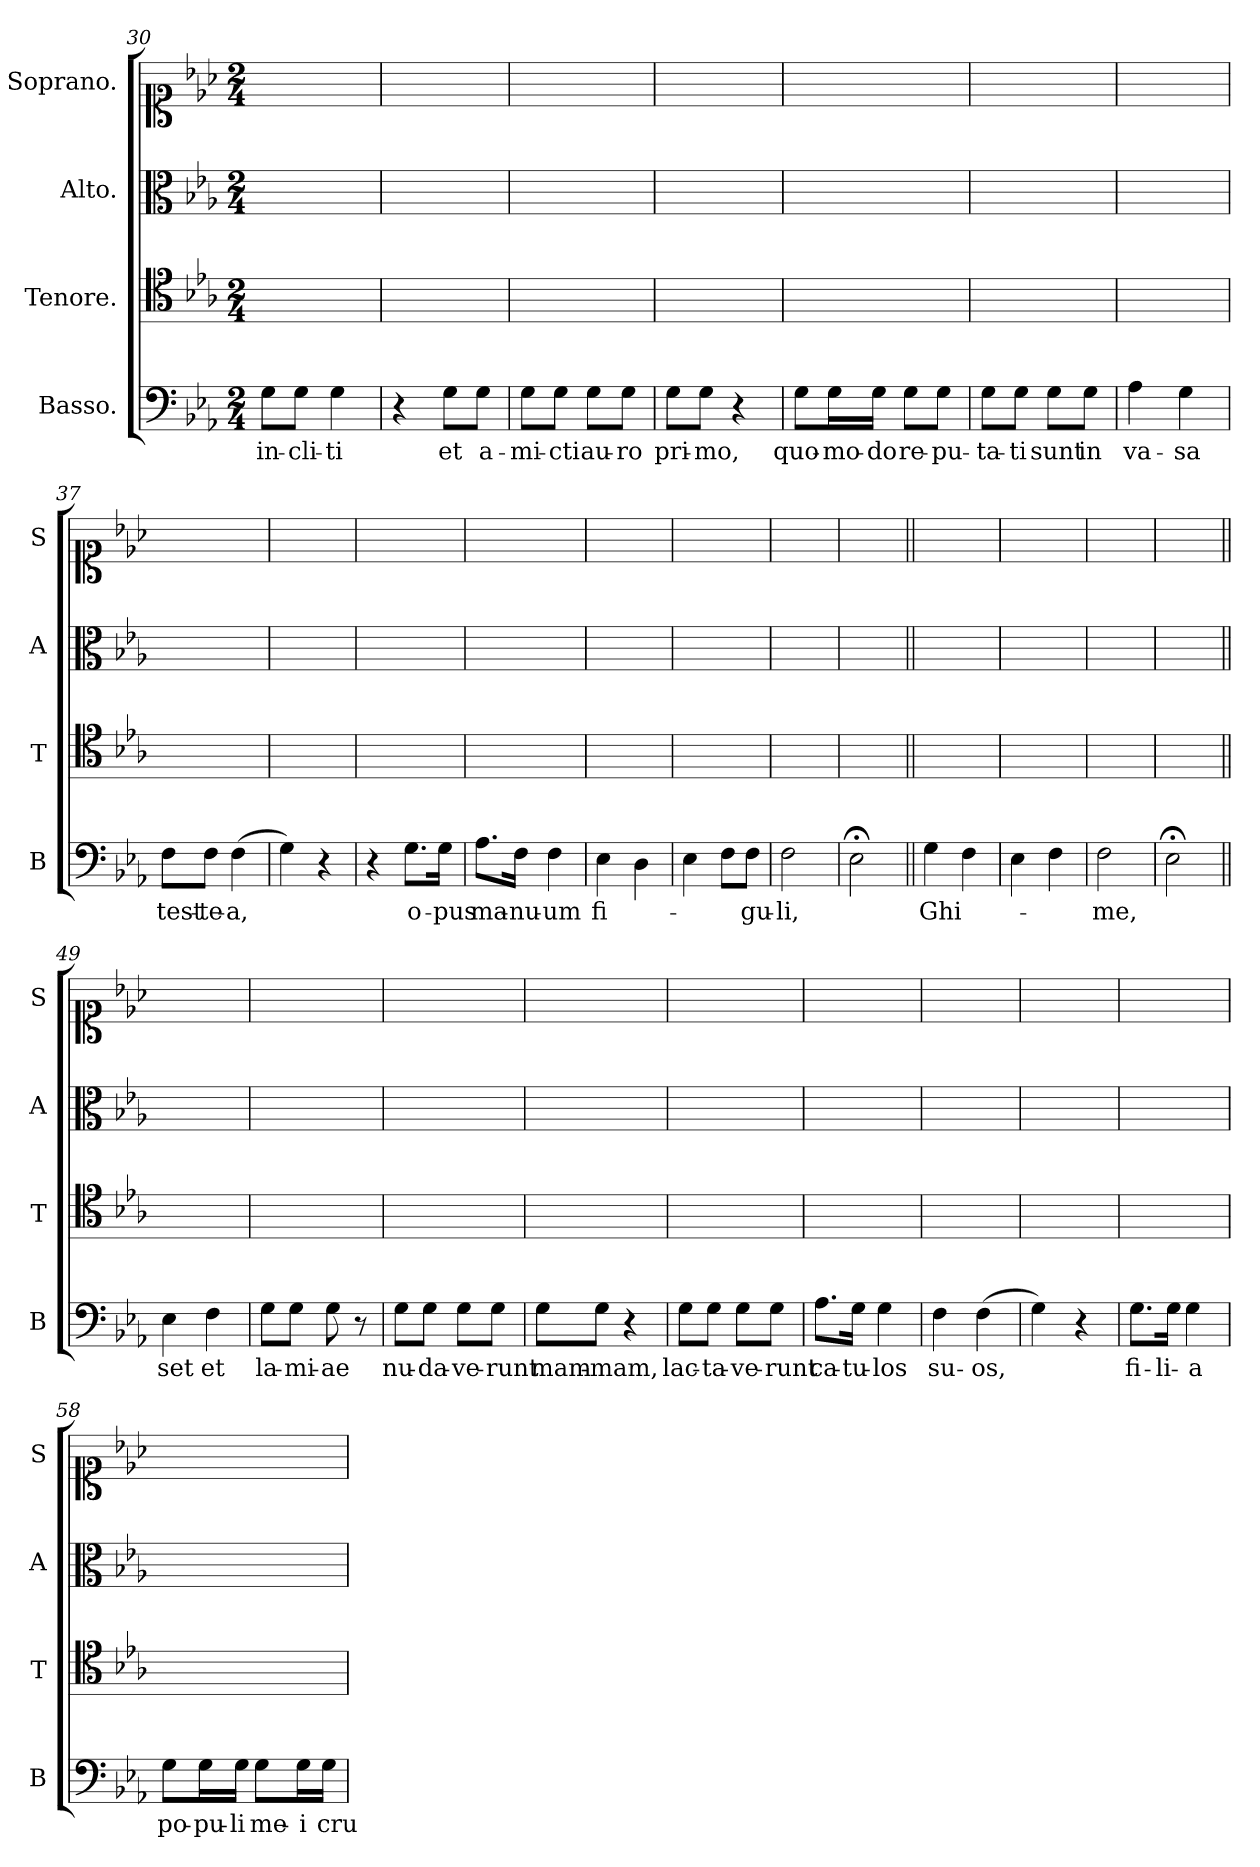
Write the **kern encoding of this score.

**kern	**text	**kern	**kern	**kern
*part4	*part4	*part3	*part2	*part1
*staff4	*staff4	*staff3	*staff2	*staff1
*I"Basso.	*	*I"Tenore.	*I"Alto.	*I"Soprano.
*I'B	*	*I'T	*I'A	*I'S
*clefF4	*	*clefC4	*clefC3	*clefC1
*k[b-e-a-]	*	*k[b-e-a-]	*k[b-e-a-]	*k[b-e-a-]
*c:	*	*c:	*c:	*c:
*M2/4	*	*M2/4	*M2/4	*M2/4
=30	=30	=30	=30	=30
8G\L	in-	2ryy	2ryy	2ryy
8G\J	-cli-	.	.	.
4G\	-ti	.	.	.
=31	=31	=31	=31	=31
4r	.	2ryy	2ryy	2ryy
8G\L	et	.	.	.
8G\J	a-	.	.	.
=32	=32	=32	=32	=32
8G\L	-mi-	2ryy	2ryy	2ryy
8G\J	-cti	.	.	.
8G\L	au-	.	.	.
8G\J	-ro	.	.	.
=33	=33	=33	=33	=33
8G\L	pri-	2ryy	2ryy	2ryy
8G\J	-mo,	.	.	.
4r	.	.	.	.
=34	=34	=34	=34	=34
8G\L	quo-	2ryy	2ryy	2ryy
16G\L	-mo-	.	.	.
16G\JJ	-do	.	.	.
8G\L	re-	.	.	.
8G\J	-pu-	.	.	.
=35	=35	=35	=35	=35
8G\L	-ta-	2ryy	2ryy	2ryy
8G\J	-ti	.	.	.
8G\L	sunt	.	.	.
8G\J	in	.	.	.
=36	=36	=36	=36	=36
4A-\	va-	2ryy	2ryy	2ryy
4G\	-sa	.	.	.
=37	=37	=37	=37	=37
8F\L	test-	2ryy	2ryy	2ryy
8F\J	-te-	.	.	.
(4F\	-a,	.	.	.
=38	=38	=38	=38	=38
4G\)	.	2ryy	2ryy	2ryy
4r	.	.	.	.
=39	=39	=39	=39	=39
4r	.	2ryy	2ryy	2ryy
8.G\L	o-	.	.	.
16G\Jk	-pus	.	.	.
=40	=40	=40	=40	=40
8.A-\L	ma-	2ryy	2ryy	2ryy
16F\Jk	-nu-	.	.	.
4F\	-um	.	.	.
=41	=41	=41	=41	=41
4E-\	fi-	2ryy	2ryy	2ryy
4D\	.	.	.	.
=42	=42	=42	=42	=42
4E-\	.	2ryy	2ryy	2ryy
8F\L	.	.	.	.
8F\J	-gu-	.	.	.
=43	=43	=43	=43	=43
2F\	-li,	2ryy	2ryy	2ryy
=44	=44	=44	=44	=44
2E-;<\	.	2ryy	2ryy	2ryy
=45||	=45||	=45||	=45||	=45||
4G\	Ghi-	2ryy	2ryy	2ryy
4F\	.	.	.	.
=46	=46	=46	=46	=46
4E-\	.	2ryy	2ryy	2ryy
4F\	.	.	.	.
=47	=47	=47	=47	=47
2F\	-me,	2ryy	2ryy	2ryy
=48	=48	=48	=48	=48
2E-;<\	.	2ryy	2ryy	2ryy
=49||	=49||	=49||	=49||	=49||
4E-\	set	2ryy	2ryy	2ryy
4F\	et	.	.	.
=50	=50	=50	=50	=50
8G\L	la-	2ryy	2ryy	2ryy
8G\J	-mi-	.	.	.
8G\	-ae	.	.	.
8r	.	.	.	.
=51	=51	=51	=51	=51
8G\L	nu-	2ryy	2ryy	2ryy
8G\J	-da-	.	.	.
8G\L	-ve-	.	.	.
8G\J	-runt	.	.	.
=52	=52	=52	=52	=52
8G\L	mam-	2ryy	2ryy	2ryy
8G\J	-mam,	.	.	.
4r	.	.	.	.
=53	=53	=53	=53	=53
8G\L	lac-	2ryy	2ryy	2ryy
8G\J	-ta-	.	.	.
8G\L	-ve-	.	.	.
8G\J	-runt	.	.	.
=54	=54	=54	=54	=54
8.A-\L	ca-	2ryy	2ryy	2ryy
16G\Jk	-tu-	.	.	.
4G\	-los	.	.	.
=55	=55	=55	=55	=55
4F\	su-	2ryy	2ryy	2ryy
(4F\	-os,	.	.	.
=56	=56	=56	=56	=56
4G\)	.	2ryy	2ryy	2ryy
4r	.	.	.	.
=57	=57	=57	=57	=57
8.G\L	fi-	2ryy	2ryy	2ryy
16G\Jk	-li-	.	.	.
4G\	-a	.	.	.
=58	=58	=58	=58	=58
8G\L	po-	2ryy	2ryy	2ryy
16G\L	-pu-	.	.	.
16G\JJ	-li	.	.	.
8G\L	me-	.	.	.
16G\L	-i	.	.	.
16G\JJ	cru-	.	.	.
=	=	=	=	=
*-	*-	*-	*-	*-
